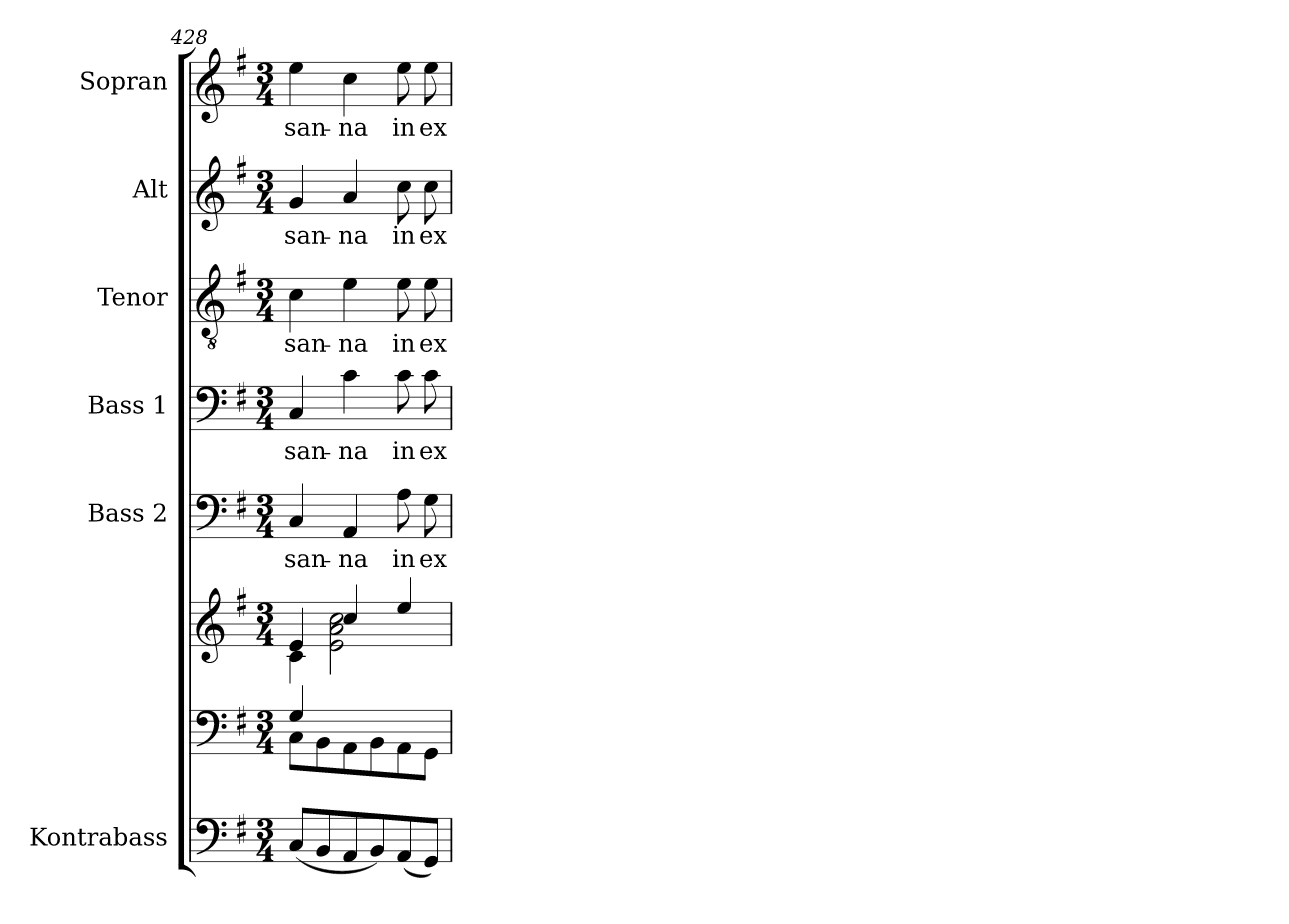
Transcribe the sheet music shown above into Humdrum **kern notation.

**kern	**kern	**kern	**kern	**text	**kern	**text	**kern	**text	**kern	**text	**kern	**text
*part7	*part6	*part6	*part5	*part5	*part4	*part4	*part3	*part3	*part2	*part2	*part1	*part1
*staff8	*staff7	*staff6	*staff5	*staff5	*staff4	*staff4	*staff3	*staff3	*staff2	*staff2	*staff1	*staff1
*I"Kontrabass	*	*	*I"Bass 2	*	*I"Bass 1	*	*I"Tenor	*	*I"Alt	*	*I"Sopran	*
*I'Kb.	*	*	*I'B. 2	*	*I'B. 1	*	*I'T.	*	*I'A.	*	*I'S.	*
!!LO:LB:g=z
*clefF4	*clefF4	*clefG2	*clefF4	*	*clefF4	*	*clefGv2	*	*clefG2	*	*clefG2	*
*ITrd7c12	*	*	*	*	*	*	*	*	*	*	*	*
*k[f#]	*k[f#]	*k[f#]	*k[f#]	*	*k[f#]	*	*k[f#]	*	*k[f#]	*	*k[f#]	*
*G:	*G:	*G:	*G:	*	*G:	*	*G:	*	*G:	*	*G:	*
*M3/4	*M3/4	*M3/4	*M3/4	*	*M3/4	*	*M3/4	*	*M3/4	*	*M3/4	*
=428	=428	=428	=428	=428	=428	=428	=428	=428	=428	=428	=428	=428
*	*^	*^	*	*	*	*	*	*	*	*	*	*
!	!	!	!	!	!	!LO:LY:b	!	!LO:LY:b	!	!LO:LY:b	!	!LO:LY:b	!	!LO:LY:b
(<8CC/L	4G/	8C\L	4e/	4c\	4C/	-san-	4C/	-san-	4c\	-san-	4g/	-san-	4ee\	-san-
8BBB/	.	8BB\	.	.	.	.	.	.	.	.	.	.	.	.
!	!	!	!	!	!	!LO:LY:b	!	!LO:LY:b	!	!LO:LY:b	!	!LO:LY:b	!	!LO:LY:b
8AAA/	2ryy	8AA\	4cc/	2e\ 2a\ 2cc\	4AA/	-na	4c\	-na	4e\	-na	4a/	-na	4cc\	-na
8BBB/)	.	8BB\	.	.	.	.	.	.	.	.	.	.	.	.
!	!	!	!	!	!	!LO:LY:b	!	!LO:LY:b	!	!LO:LY:b	!	!LO:LY:b	!	!LO:LY:b
(<8AAA/	.	8AA\	4ee/	.	8A\	in	8c\	in	8e\	in	8cc\	in	8ee\	in
!	!	!	!	!	!	!LO:LY:b	!	!LO:LY:b	!	!LO:LY:b	!	!LO:LY:b	!	!LO:LY:b
8GGG/J)	.	8GG\J	.	.	8G\	ex-	8c\	ex-	8e\	ex-	8cc\	ex-	8ee\	ex-
*	*v	*v	*	*	*	*	*	*	*	*	*	*	*	*
*	*	*v	*v	*	*	*	*	*	*	*	*	*	*
=	=	=	=	=	=	=	=	=	=	=	=	=
*-	*-	*-	*-	*-	*-	*-	*-	*-	*-	*-	*-	*-
